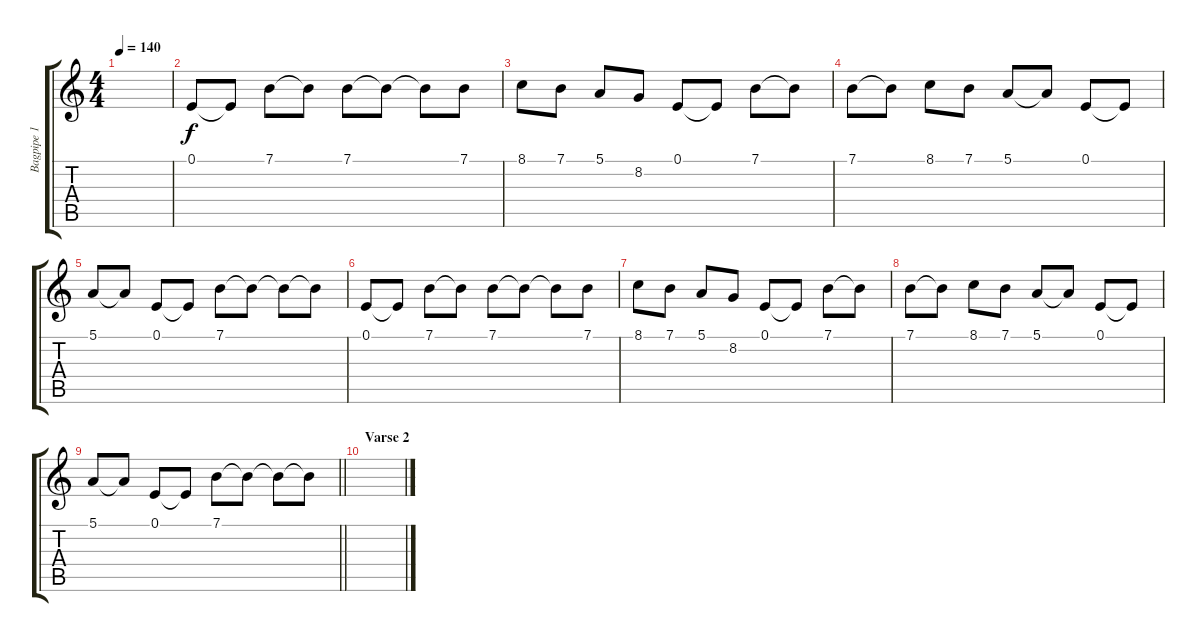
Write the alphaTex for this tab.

\track ("Bagpipe 1" "Bagpipe 1") {instrument bagpipe}
\staff {score tabs}
\tuning (E4 B3 G3 D3 A2 E2) {hide}
\ts (4 4)
\tempo 140
\clef g2
\ks c
|
0.1.8 0.1{t}.8 7.1.8 7.1{t}.8 7.1.8 7.1{t}.8 7.1{t}.8 7.1.8 |
8.1.8 7.1.8 5.1.8 8.2.8 0.1.8 0.1{t}.8 7.1.8 7.1{t}.8 |
7.1.8 7.1{t}.8 8.1.8 7.1.8 5.1.8 5.1{t}.8 0.1.8 0.1{t}.8 |
5.1.8 5.1{t}.8 0.1.8 0.1{t}.8 7.1.8 7.1{t}.8 7.1{t}.8 7.1{t}.8 |
0.1.8 0.1{t}.8 7.1.8 7.1{t}.8 7.1.8 7.1{t}.8 7.1{t}.8 7.1.8 |
8.1.8 7.1.8 5.1.8 8.2.8 0.1.8 0.1{t}.8 7.1.8 7.1{t}.8 |
7.1.8 7.1{t}.8 8.1.8 7.1.8 5.1.8 5.1{t}.8 0.1.8 0.1{t}.8 |
\barLineRight lightlight
5.1.8 5.1{t}.8 0.1.8 0.1{t}.8 7.1.8 7.1{t}.8 7.1{t}.8 7.1{t}.8 |
\section ("" "Varse 2")
